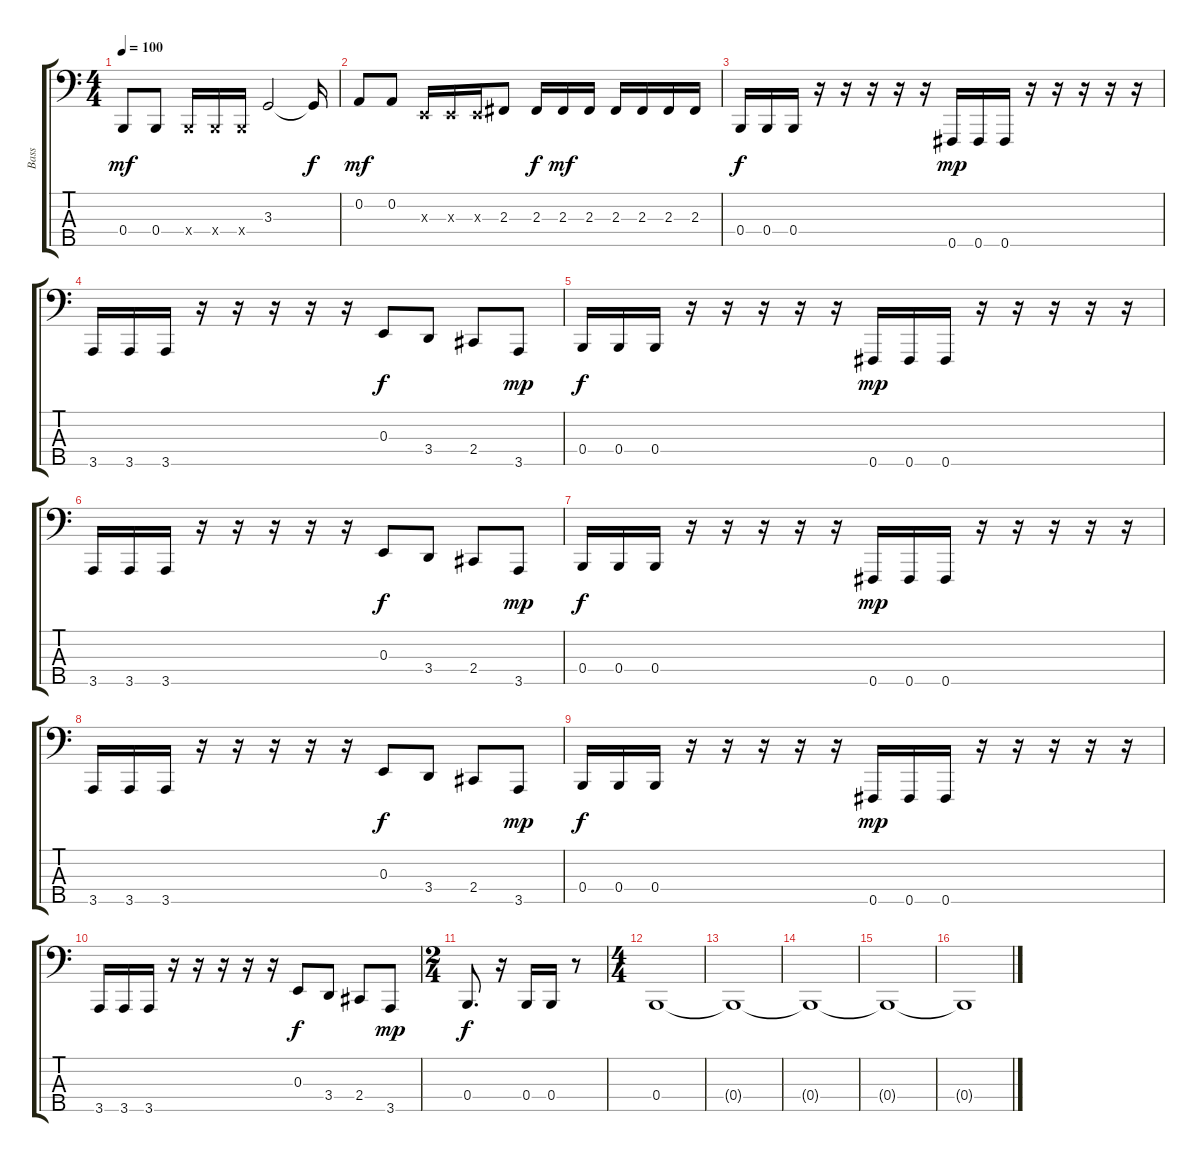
\track ("Bass" "Bass") {instrument electricbassfinger}
\staff {score tabs}
\tuning (D2 A1 E1 B0 Gb0) {hide}
\ts (4 4)
\tempo 100
\clef f4
\ks c
0.4.8{dy mf} 0.4.8 0.4{x}.16 0.4{x}.16 0.4{x}.16 3.3.2 3.3{t}.16{dy f} |
0.2.8{dy mf} 0.2.8 0.3{x}.16 0.3{x}.16 0.3{x}.16 2.3.8 2.3.16{dy f} 2.3.16{dy mf} 2.3.16 2.3.16 2.3.16 2.3.16 2.3.16 |
0.4.16{dy f} 0.4.16 0.4.16 r.16 r.16 r.16 r.16 r.16 0.5.16{dy mp} 0.5.16 0.5.16 r.16 r.16 r.16 r.16 r.16 |
3.5.16 3.5.16 3.5.16 r.16 r.16 r.16 r.16 r.16 0.3.8{dy f} 3.4.8 2.4.8 3.5.8{dy mp} |
0.4.16{dy f} 0.4.16 0.4.16 r.16 r.16 r.16 r.16 r.16 0.5.16{dy mp} 0.5.16 0.5.16 r.16 r.16 r.16 r.16 r.16 |
3.5.16 3.5.16 3.5.16 r.16 r.16 r.16 r.16 r.16 0.3.8{dy f} 3.4.8 2.4.8 3.5.8{dy mp} |
0.4.16{dy f} 0.4.16 0.4.16 r.16 r.16 r.16 r.16 r.16 0.5.16{dy mp} 0.5.16 0.5.16 r.16 r.16 r.16 r.16 r.16 |
3.5.16 3.5.16 3.5.16 r.16 r.16 r.16 r.16 r.16 0.3.8{dy f} 3.4.8 2.4.8 3.5.8{dy mp} |
0.4.16{dy f} 0.4.16 0.4.16 r.16 r.16 r.16 r.16 r.16 0.5.16{dy mp} 0.5.16 0.5.16 r.16 r.16 r.16 r.16 r.16 |
3.5.16 3.5.16 3.5.16 r.16 r.16 r.16 r.16 r.16 0.3.8{dy f} 3.4.8 2.4.8 3.5.8{dy mp} |
\ts (2 4)
0.4.8{d dy f} r.16 0.4.16 0.4.16 r.8 |
\ts (4 4)
0.4.1 |
0.4{t}.1 |
0.4{t}.1 |
0.4{t}.1 |
0.4{t}.1
